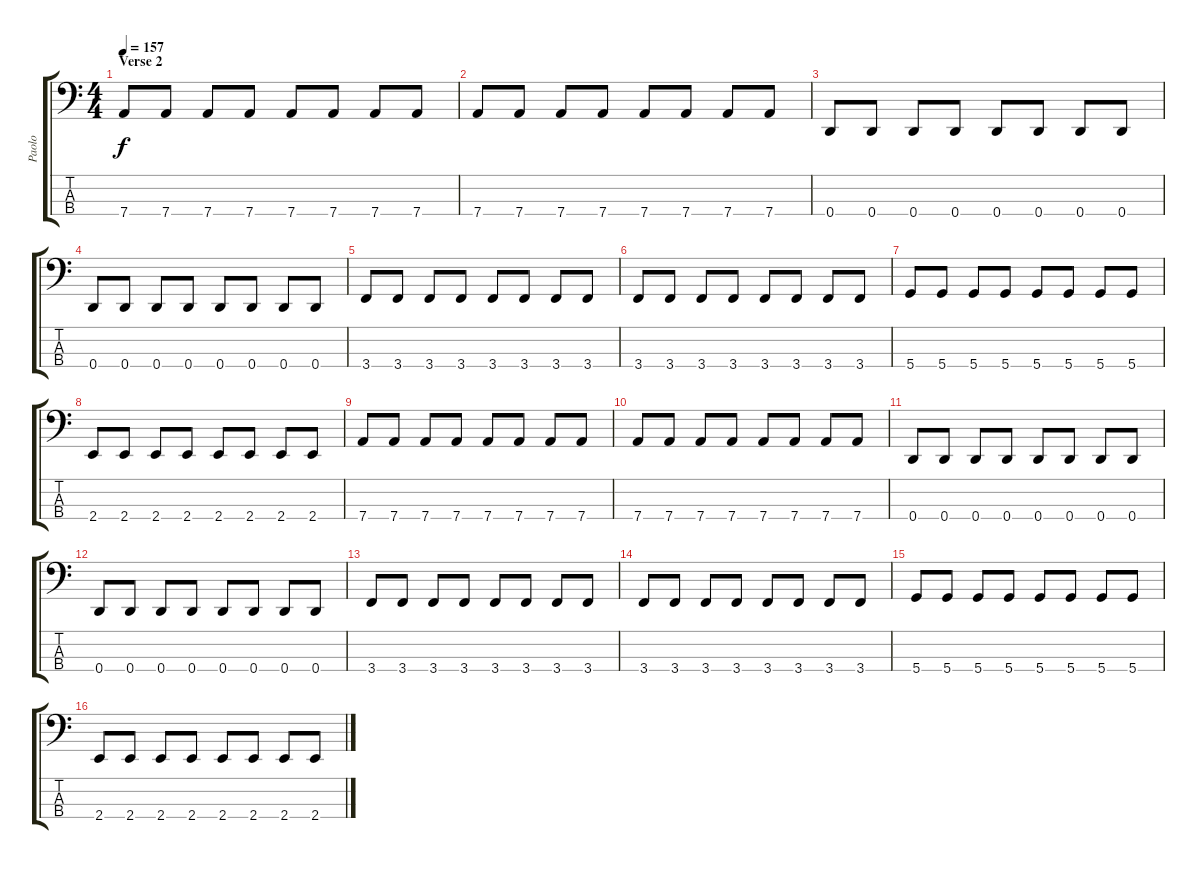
\track ("Paolo" "Paolo") {instrument electricbasspick}
\staff {score tabs}
\tuning (G2 D2 A1 D1) {hide}
\ts (4 4)
\section ("" "Verse 2")
\tempo 157
\clef f4
\ks c
7.4.8{dy f} 7.4.8 7.4.8 7.4.8 7.4.8 7.4.8 7.4.8 7.4.8 |
7.4.8 7.4.8 7.4.8 7.4.8 7.4.8 7.4.8 7.4.8 7.4.8 |
0.4.8 0.4.8 0.4.8 0.4.8 0.4.8 0.4.8 0.4.8 0.4.8 |
0.4.8 0.4.8 0.4.8 0.4.8 0.4.8 0.4.8 0.4.8 0.4.8 |
3.4.8 3.4.8 3.4.8 3.4.8 3.4.8 3.4.8 3.4.8 3.4.8 |
3.4.8 3.4.8 3.4.8 3.4.8 3.4.8 3.4.8 3.4.8 3.4.8 |
5.4.8 5.4.8 5.4.8 5.4.8 5.4.8 5.4.8 5.4.8 5.4.8 |
2.4.8 2.4.8 2.4.8 2.4.8 2.4.8 2.4.8 2.4.8 2.4.8 |
7.4.8 7.4.8 7.4.8 7.4.8 7.4.8 7.4.8 7.4.8 7.4.8 |
7.4.8 7.4.8 7.4.8 7.4.8 7.4.8 7.4.8 7.4.8 7.4.8 |
0.4.8 0.4.8 0.4.8 0.4.8 0.4.8 0.4.8 0.4.8 0.4.8 |
0.4.8 0.4.8 0.4.8 0.4.8 0.4.8 0.4.8 0.4.8 0.4.8 |
3.4.8 3.4.8 3.4.8 3.4.8 3.4.8 3.4.8 3.4.8 3.4.8 |
3.4.8 3.4.8 3.4.8 3.4.8 3.4.8 3.4.8 3.4.8 3.4.8 |
5.4.8 5.4.8 5.4.8 5.4.8 5.4.8 5.4.8 5.4.8 5.4.8 |
2.4.8 2.4.8 2.4.8 2.4.8 2.4.8 2.4.8 2.4.8 2.4.8
